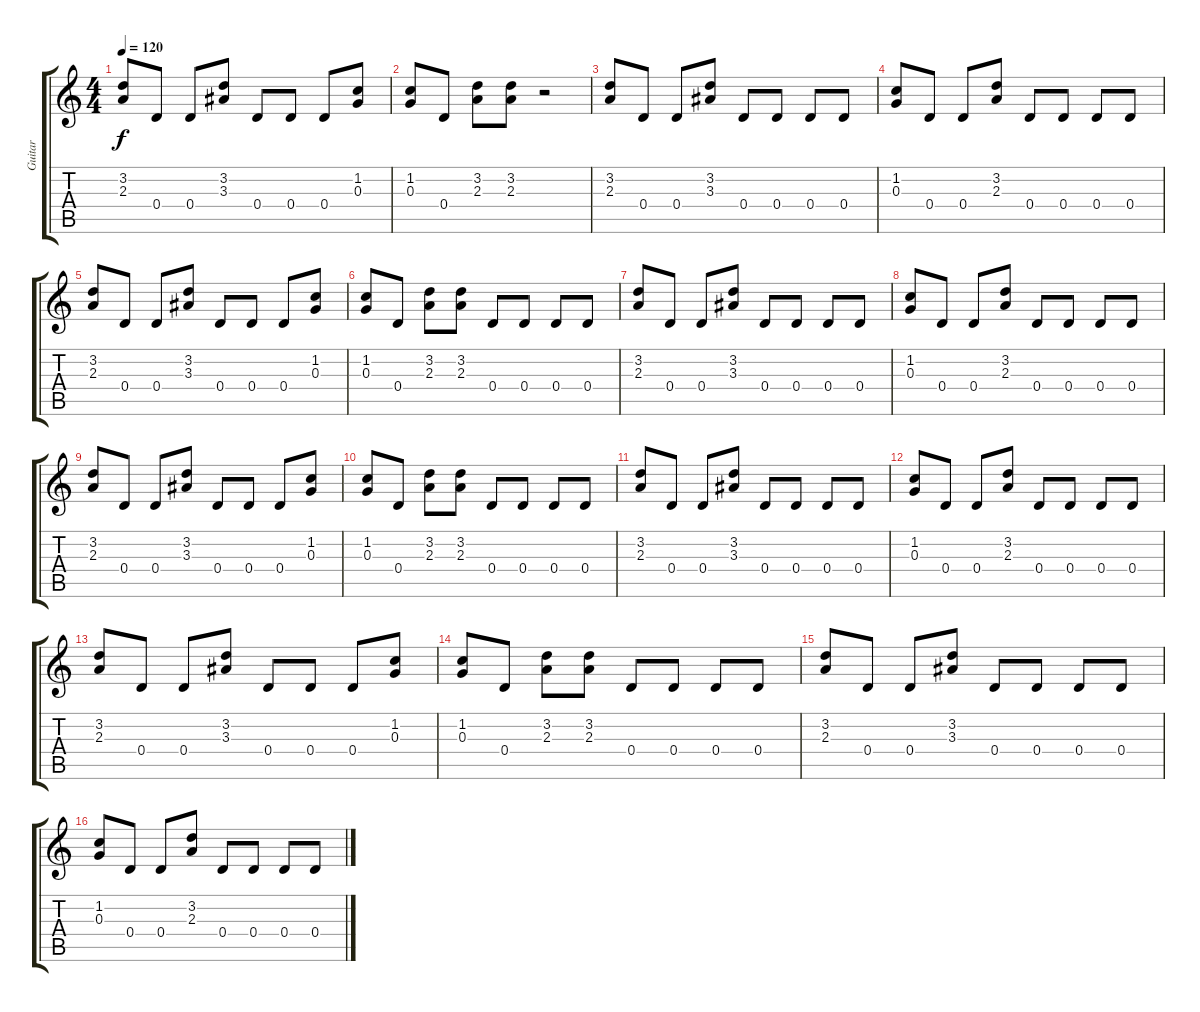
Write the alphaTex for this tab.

\track ("Guitar" "Guitar") {instrument distortionguitar}
\staff {score tabs}
\tuning (E4 B3 G3 D3 A2 E2) {hide}
\ts (4 4)
\tempo 120
\clef g2
\ks c
(3.2 2.3).8{dy f} 0.4.8 0.4.8 (3.2 3.3).8 0.4.8 0.4.8 0.4.8 (1.2 0.3).8 |
(1.2 0.3).8 0.4.8 (3.2 2.3).8 (3.2 2.3).8 r.2 |
(3.2 2.3).8 0.4.8 0.4.8 (3.2 3.3).8 0.4.8 0.4.8 0.4.8 0.4.8 |
(1.2 0.3).8 0.4.8 0.4.8 (3.2 2.3).8 0.4.8 0.4.8 0.4.8 0.4.8 |
(3.2 2.3).8 0.4.8 0.4.8 (3.2 3.3).8 0.4.8 0.4.8 0.4.8 (1.2 0.3).8 |
(1.2 0.3).8 0.4.8 (3.2 2.3).8 (3.2 2.3).8 0.4.8 0.4.8 0.4.8 0.4.8 |
(3.2 2.3).8 0.4.8 0.4.8 (3.2 3.3).8 0.4.8 0.4.8 0.4.8 0.4.8 |
(1.2 0.3).8 0.4.8 0.4.8 (3.2 2.3).8 0.4.8 0.4.8 0.4.8 0.4.8 |
(3.2 2.3).8 0.4.8 0.4.8 (3.2 3.3).8 0.4.8 0.4.8 0.4.8 (1.2 0.3).8 |
(1.2 0.3).8 0.4.8 (3.2 2.3).8 (3.2 2.3).8 0.4.8 0.4.8 0.4.8 0.4.8 |
(3.2 2.3).8 0.4.8 0.4.8 (3.2 3.3).8 0.4.8 0.4.8 0.4.8 0.4.8 |
(1.2 0.3).8 0.4.8 0.4.8 (3.2 2.3).8 0.4.8 0.4.8 0.4.8 0.4.8 |
(3.2 2.3).8 0.4.8 0.4.8 (3.2 3.3).8 0.4.8 0.4.8 0.4.8 (1.2 0.3).8 |
(1.2 0.3).8 0.4.8 (3.2 2.3).8 (3.2 2.3).8 0.4.8 0.4.8 0.4.8 0.4.8 |
(3.2 2.3).8 0.4.8 0.4.8 (3.2 3.3).8 0.4.8 0.4.8 0.4.8 0.4.8 |
(1.2 0.3).8 0.4.8 0.4.8 (3.2 2.3).8 0.4.8 0.4.8 0.4.8 0.4.8
